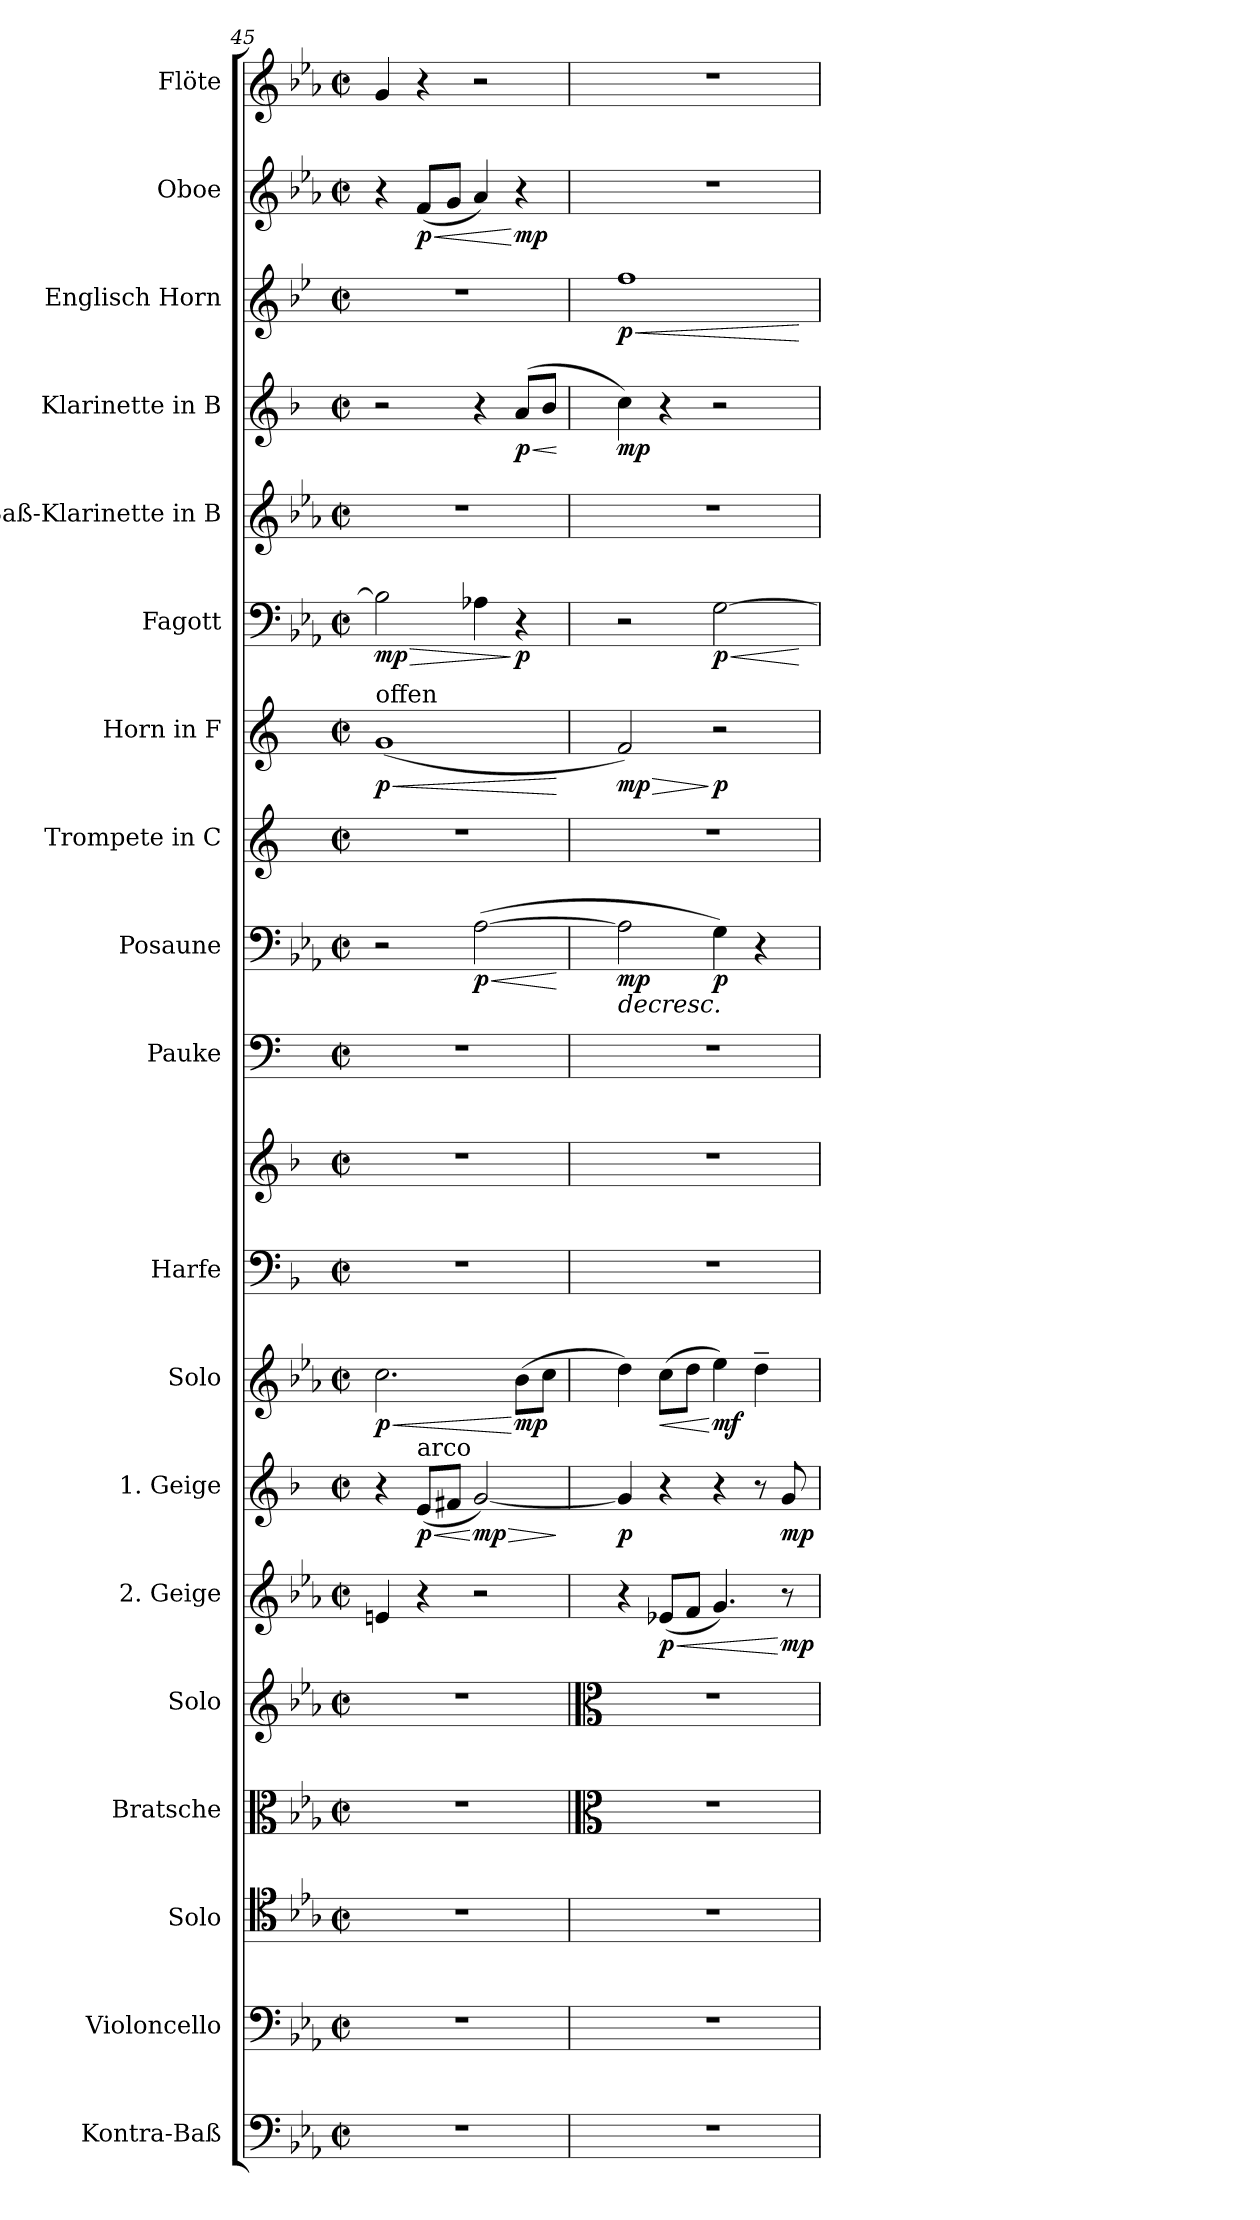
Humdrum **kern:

**kern	**kern	**kern	**kern	**kern	**kern	**dynam	**kern	**dynam	**kern	**dynam	**kern	**kern	**kern	**kern	**dynam	**kern	**kern	**dynam	**kern	**dynam	**kern	**kern	**dynam	**kern	**dynam	**kern	**dynam	**kern
*part19	*part18	*part17	*part16	*part15	*part14	*part14	*part13	*part13	*part12	*part12	*part11	*part11	*part10	*part9	*part9	*part8	*part7	*part7	*part6	*part6	*part5	*part4	*part4	*part3	*part3	*part2	*part2	*part1
*staff20	*staff19	*staff18	*staff17	*staff16	*staff15	*staff15	*staff14	*staff14	*staff13	*staff13	*staff12	*staff11	*staff10	*staff9	*staff9	*staff8	*staff7	*staff7	*staff6	*staff6	*staff5	*staff4	*staff4	*staff3	*staff3	*staff2	*staff2	*staff1
*I"Kontra-Baß	*I"Violoncello	*I"Solo	*I"Bratsche	*I"Solo	*I"2. Geige	*	*I"1. Geige	*	*I"Solo	*	*I"Harfe	*	*I"Pauke	*I"Posaune	*	*I"Trompete in C	*I"Horn in F	*	*I"Fagott	*	*I"Baß-Klarinette in B	*I"Klarinette in B	*	*I"Englisch Horn	*	*I"Oboe	*	*I"Flöte
*	*I'Vlc.	*I'Solo	*I'Br.	*I'Solo	*I'2. Gg	*	*I'1. Gg.	*	*I'Solo	*	*I'Hrf.	*	*I'Pk.	*I'Pos.	*	*I'Trp.	*I'Hr. F	*	*I'Fg.	*	*	*I'Kl. B	*	*I'E. H.	*	*I'Ob.	*	*I'Fl.
*clefF4	*clefF4	*clefC4	*clefC3	*clefG2	*clefG2	*	*clefG2	*	*clefG2	*	*clefF4	*clefG2	*clefF4	*clefF4	*	*clefG2	*clefG2	*	*clefF4	*	*clefG2	*clefG2	*	*clefG2	*	*clefG2	*	*clefG2
*ITrd7c12	*	*	*	*	*	*	*ITrd1c2	*	*	*	*ITrd1c2	*ITrd1c2	*	*	*	*	*ITrd4c7	*	*	*	*ITrd8c14	*ITrd1c2	*	*ITrd4c7	*	*	*	*
*k[b-e-a-]	*k[b-e-a-]	*k[b-e-a-]	*k[b-e-a-]	*k[b-e-a-]	*k[b-e-a-]	*	*k[b-e-a-]	*	*k[b-e-a-]	*	*k[b-e-a-]	*k[b-e-a-]	*k[]	*k[b-e-a-]	*	*k[]	*k[b-]	*	*k[b-e-a-]	*	*k[b-e-a-]	*k[b-e-a-]	*	*k[b-e-a-]	*	*k[b-e-a-]	*	*k[b-e-a-]
*M2/2	*M2/2	*M2/2	*M2/2	*M2/2	*M2/2	*	*M2/2	*	*M2/2	*	*M2/2	*M2/2	*M2/2	*M2/2	*	*M2/2	*M2/2	*	*M2/2	*	*M2/2	*M2/2	*	*M2/2	*	*M2/2	*	*M2/2
*met(c|)	*met(c|)	*met(c|)	*met(c|)	*met(c|)	*met(c|)	*	*met(c|)	*	*met(c|)	*	*met(c|)	*met(c|)	*met(c|)	*met(c|)	*	*met(c|)	*met(c|)	*	*met(c|)	*	*met(c|)	*met(c|)	*	*met(c|)	*	*met(c|)	*	*met(c|)
*MM120	*MM120	*MM120	*MM120	*MM120	*MM120	*	*MM120	*	*MM120	*	*MM120	*MM120	*MM120	*MM120	*	*MM120	*MM120	*	*MM120	*	*MM120	*MM120	*	*MM120	*	*MM120	*	*MM120
=45	=45	=45	=45	=45	=45	=45	=45	=45	=45	=45	=45	=45	=45	=45	=45	=45	=45	=45	=45	=45	=45	=45	=45	=45	=45	=45	=45	=45
!	!	!	!	!	!	!	!	!	!	!	!	!	!	!	!	!	!LO:TX:a:t=offen	!	!	!	!	!	!	!	!	!	!	!
!	!	!	!	!	!	!	!	!	!	!LO:HP:b	!	!	!	!	!	!	!	!LO:HP:b	!	!LO:HP:b	!	!	!	!	!	!	!	!
!	!	!	!	!	!	!	!	!	!	!LO:DY:n=1:b	!	!	!	!	!	!	!	!LO:DY:n=1:b	!	!LO:DY:n=1:b	!	!	!	!	!	!	!	!
1r	1r	1r	1r	1r	4en/	.	4r	.	2.cc\	< p	1r	1r	1r	2r	.	1r	(<1c	< p	2B-\]	> mp	1r	2r	.	1r	.	4r	.	4g/
!	!	!	!	!	!	!	!LO:TX:a:t=arco	!	!	!	!	!	!	!	!	!	!	!	!	!	!	!	!	!	!	!	!	!
!	!	!	!	!	!	!	!	!LO:HP:b	!	!	!	!	!	!	!	!	!	!	!	!	!	!	!	!	!	!	!LO:HP:b	!
!	!	!	!	!	!	!	!	!LO:DY:n=1:b	!	!	!	!	!	!	!	!	!	!	!	!	!	!	!	!	!	!	!LO:DY:n=1:b	!
.	.	.	.	.	4r	.	(<8d/L	< p	.	.	.	.	.	.	.	.	.	.	.	.	.	.	.	.	.	(<8f/L	< p	4r
.	.	.	.	.	.	.	8en/J	.	.	.	.	.	.	.	.	.	.	.	.	.	.	.	.	.	.	8g/J	.	.
!	!	!	!	!	!	!	!	!LO:HP:n=1:b	!	!	!	!	!	!	!LO:HP:b	!	!	!	!	!	!	!	!	!	!	!	!	!
!	!	!	!	!	!	!	!	!LO:DY:n=2:b	!	!	!	!	!	!	!LO:DY:n=1:b	!	!	!	!	!	!	!	!	!	!	!	!	!
.	.	.	.	.	2r	.	[2f/)	[ > mp	.	.	.	.	.	(>[2A-\	< p	.	.	.	4A-X\	.	.	4r	.	.	.	4a-/)	.	2r
!	!	!	!	!	!	!	!	!	!	!LO:DY:n=2:b	!	!	!	!	!	!	!	!	!	!LO:DY:n=2:b	!	!	!LO:HP:b	!	!	!	!	!
!	!	!	!	!	!	!	!	!	!	!	!	!	!	!	!	!	!	!	!	!	!	!	!LO:DY:n=1:b	!	!	!	!LO:DY:n=2:b	!
.	.	.	.	.	.	.	.	.	(>8b-\L	[ mp	.	.	.	.	.	.	.	.	4r	] p	.	(<8g/L	< p	.	.	4r	[ mp	.
.	.	.	.	.	.	.	.	.	8cc\J	.	.	.	.	.	.	.	.	.	.	.	.	8a-/J	.	.	.	.	.	.
.	.	.	.	.	.	.	.	]	.	.	.	.	.	.	[	.	.	[	.	.	.	.	[	.	.	.	.	.
!!LO:PB:g=z
=46	=46	=46	=46	=46	=46	=46	=46	=46	=46	=46	=46	=46	=46	=46	=46	=46	=46	=46	=46	=46	=46	=46	=46	=46	=46	=46	=46	=46
*	*	*	*clefC3	*clefC3	*	*	*	*	*	*	*	*	*	*	*	*	*	*	*	*	*	*	*	*	*	*	*	*
!	!	!	!	!	!	!	!	!LO:DY:b	!	!	!	!	!	!	!LO:HP:b	!	!	!LO:HP:b	!	!	!	!	!	!	!LO:HP:b	!	!	!
!	!	!	!	!	!	!	!	!	!	!	!	!	!	!	!LO:DY:n=1:b	!	!	!LO:DY:n=1:b	!	!	!	!	!LO:DY:b	!	!LO:DY:n=1:b	!	!	!
1r	1r	1r	1r	1r	4r	.	4f/]	p	4dd\)	.	1r	1r	1r	2A-\]	> mp	1r	2B-/)	> mp	2r	.	1r	4b-\)	mp	1b-	< p	1r	.	1r
!	!	!	!	!	!	!LO:HP:b	!	!	!	!LO:HP:b	!	!	!	!	!	!	!	!	!	!	!	!	!	!	!	!	!	!
!	!	!	!	!	!	!LO:DY:n=1:b	!	!	!	!	!	!	!	!	!	!	!	!	!	!	!	!	!	!	!	!	!	!
.	.	.	.	.	(<8e-X/L	< p	4r	.	(>8cc\L	<	.	.	.	.	.	.	.	.	.	.	.	4r	.	.	.	.	.	.
.	.	.	.	.	8f/J	.	.	.	8dd\J	.	.	.	.	.	.	.	.	.	.	.	.	.	.	.	.	.	.	.
!	!	!	!	!	!	!	!	!	!	!LO:DY:n=1:b	!	!	!	!	!LO:DY:n=2:b	!	!	!LO:DY:n=2:b	!	!LO:HP:b	!	!	!	!	!	!	!	!
!	!	!	!	!	!	!	!	!	!	!	!	!	!	!	!	!	!	!	!	!LO:DY:n=1:b	!	!	!	!	!	!	!	!
.	.	.	.	.	4.g/)	.	4r	.	4ee-\)	[ mf	.	.	.	4G\)	p	.	2r	] p	[2G\	< p	.	2r	.	.	.	.	.	.
.	.	.	.	.	.	.	8r	.	4dd~\	.	.	.	.	4r	]	.	.	.	.	.	.	.	.	.	.	.	.	.
!	!	!	!	!	!	!LO:DY:n=2:b	!	!LO:DY:b	!	!	!	!	!	!	!	!	!	!	!	!	!	!	!	!	!	!	!	!
.	.	.	.	.	8r	[ mp	8f/	mp	.	.	.	.	.	.	.	.	.	.	.	.	.	.	.	.	.	.	.	.
.	.	.	.	.	.	.	.	.	.	.	.	.	.	.	.	.	.	.	.	[	.	.	.	.	[	.	.	.
=	=	=	=	=	=	=	=	=	=	=	=	=	=	=	=	=	=	=	=	=	=	=	=	=	=	=	=	=
*-	*-	*-	*-	*-	*-	*-	*-	*-	*-	*-	*-	*-	*-	*-	*-	*-	*-	*-	*-	*-	*-	*-	*-	*-	*-	*-	*-	*-
